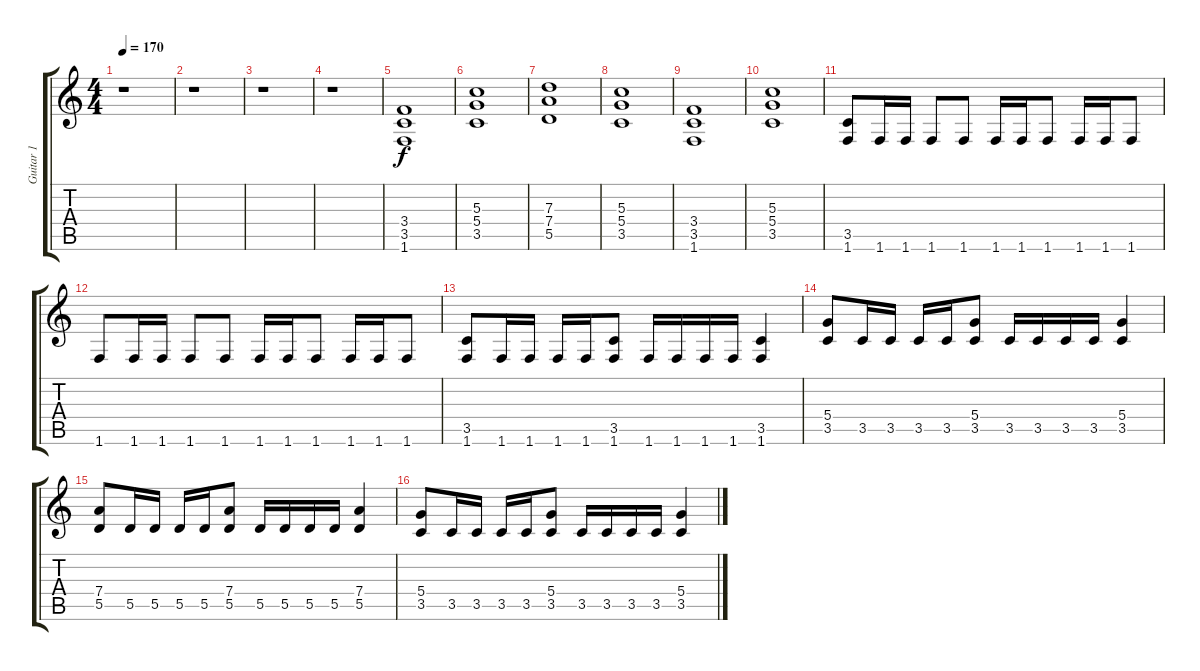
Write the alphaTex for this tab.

\track ("Guitar 1" "Guitar 1") {instrument overdrivenguitar}
\staff {score tabs}
\tuning (E4 B3 G3 D3 A2 E2) {hide}
\ts (4 4)
\tempo 170
\clef g2
\ks c
r.1{dy f} |
r.1 |
r.1 |
r.1 |
\section ("" "")
(3.4 3.5 1.6).1 |
(5.3 5.4 3.5).1 |
(7.3 7.4 5.5).1 |
(5.3 5.4 3.5).1 |
(3.4 3.5 1.6).1 |
(5.3 5.4 3.5).1 |
(3.5 1.6).8 1.6.16 1.6.16 1.6.8 1.6.8 1.6.16 1.6.16 1.6.8 1.6.16 1.6.16 1.6.8 |
1.6.8 1.6.16 1.6.16 1.6.8 1.6.8 1.6.16 1.6.16 1.6.8 1.6.16 1.6.16 1.6.8 |
\section ("" "")
(3.5 1.6).8 1.6.16 1.6.16 1.6.16 1.6.16 (3.5 1.6).8 1.6.16 1.6.16 1.6.16 1.6.16 (3.5 1.6).4 |
(5.4 3.5).8 3.5.16 3.5.16 3.5.16 3.5.16 (5.4 3.5).8 3.5.16 3.5.16 3.5.16 3.5.16 (5.4 3.5).4 |
(7.4 5.5).8 5.5.16 5.5.16 5.5.16 5.5.16 (7.4 5.5).8 5.5.16 5.5.16 5.5.16 5.5.16 (7.4 5.5).4 |
(5.4 3.5).8 3.5.16 3.5.16 3.5.16 3.5.16 (5.4 3.5).8 3.5.16 3.5.16 3.5.16 3.5.16 (5.4 3.5).4
